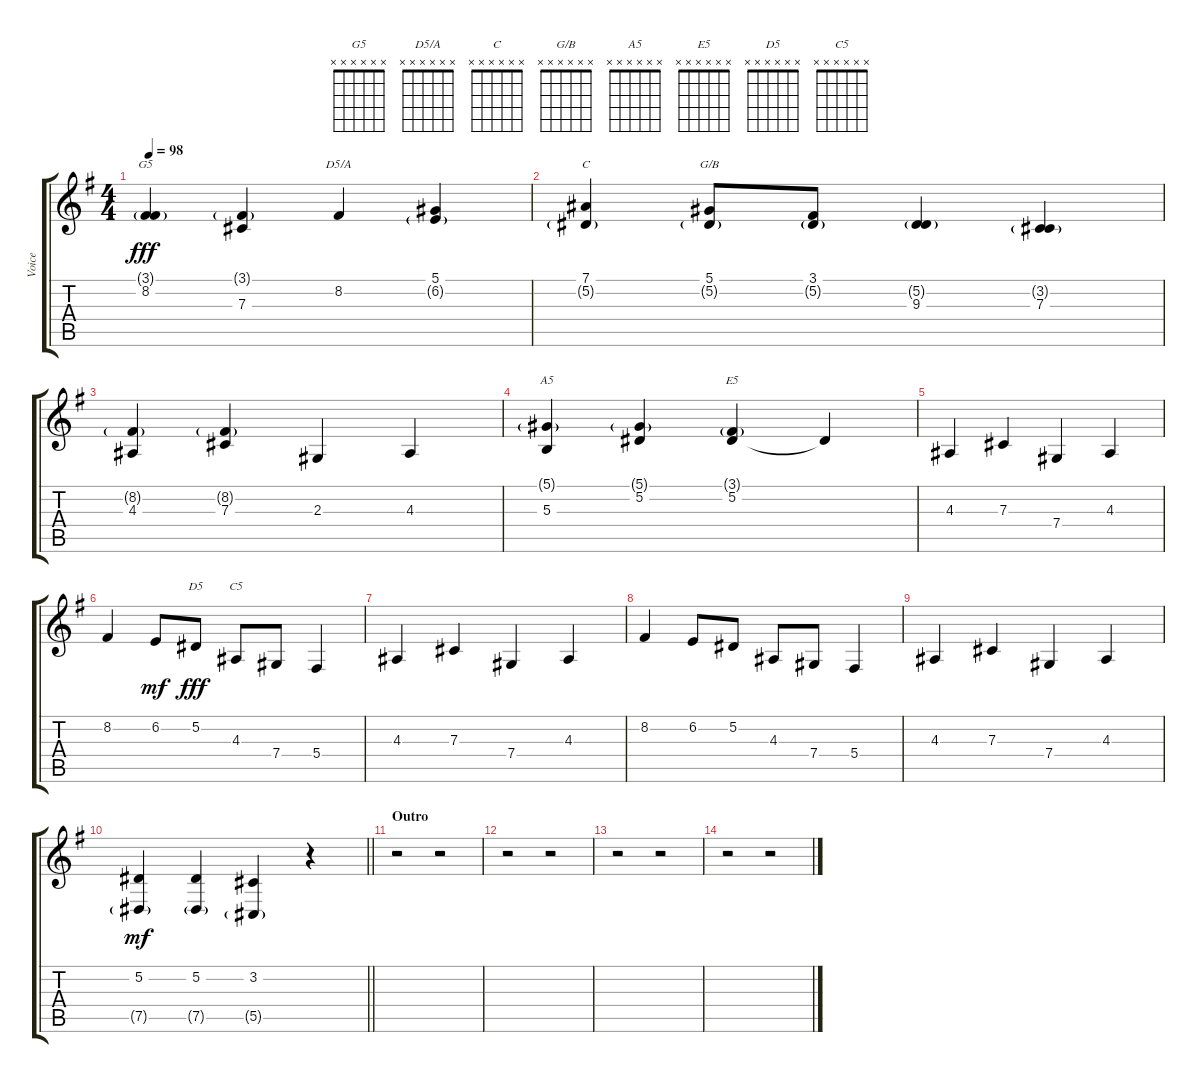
\track ("Voice" "Voice") {instrument clarinet}
\staff {score tabs}
\tuning (Eb4 Bb3 Gb3 Db3 Ab2 Eb2) {hide}
\chord ("G5" x x x x x x)
\chord ("D5/A" x x x x x x)
\chord ("C" x x x x x x)
\chord ("G/B" x x x x x x)
\chord ("A5" x x x x x x)
\chord ("E5" x x x x x x)
\chord ("D5" x x x x x x)
\chord ("C5" x x x x x x)
\ts (4 4)
\tempo 98
\clef g2
\ks g
(3.1{g} 8.2).4{ch "G5" dy fff} (3.1{g} 7.3).4 8.2.4{ch "D5/A"} (5.1 6.2{g}).4 |
(7.1 5.2{g}).4{ch "C"} (5.1 5.2{g}).8{ch "G/B"} (3.1 5.2{g}).8 (5.2{g} 9.3).4 (3.2{g} 7.3).4 |
(8.2{g} 4.3).4 (8.2{g} 7.3).4 2.3.4 4.3.4 |
(5.1{g} 5.3).4{ch "A5"} (5.1{g} 5.2).4 (3.1{g} 5.2).4{ch "E5"} 5.2{t}.4 |
4.3.4 7.3.4 7.4.4 4.3.4 |
8.2.4 6.2.8{dy mf} 5.2.8{ch "D5" dy fff} 4.3.8{ch "C5"} 7.4.8 5.4.4 |
4.3.4 7.3.4 7.4.4 4.3.4 |
8.2.4 6.2.8 5.2.8 4.3.8 7.4.8 5.4.4 |
4.3.4 7.3.4 7.4.4 4.3.4 |
\barLineRight lightlight
(5.2 7.5{g}).4{dy mf} (5.2 7.5{g}).4 (3.2 5.5{g}).4 r.4 |
\section ("" "Outro")
r.2 r.2 |
r.2 r.2 |
r.2 r.2 |
r.2 r.2
